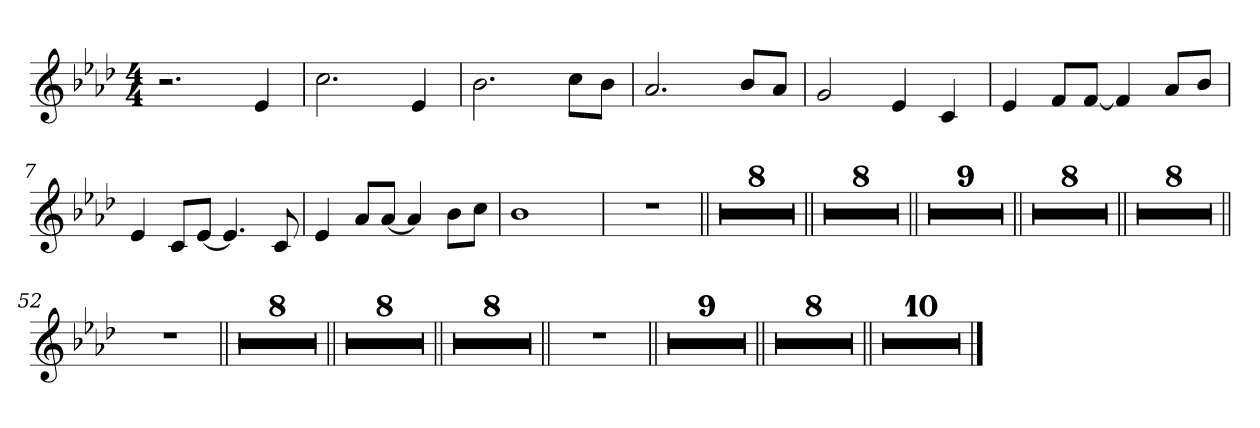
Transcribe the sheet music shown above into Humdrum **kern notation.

**kern
*part1
*staff1
!!LO:PB:g=z
*clefG2
*k[b-e-a-d-]
*A-:
*M4/4
*MM60
=1
2.r
4e-i/
=2
2.cci\
4e-i/
=3
2.b-i\
8cci\L
8b-i\J
=4
2.a-i/
8b-i/L
8a-i/J
=5
2gi/
4e-i/
4ci/
=6
4e-i/
8fi/L
[<8fi/J
4fi/]
8a-i/L
8b-i/J
!!LO:LB:g=z
=7
4e-i/
8ci/L
[<8e-i/J
4.e-i/]
8ci/
=8
4e-i/
8a-i/L
[<8a-i/J
4a-i/]
8b-i\L
8cci\J
=9
1b-i
=10
1r
=11||
1r
=12
1r
=13
1r
=14
1r
!!LO:LB:g=z
=15
1r
=16
1r
=17
1r
=18
1r
=19||
1r
=20
1r
=21
1r
=22
1r
=23
1r
=24
1r
!!LO:LB:g=z
=25
1r
=26
1r
=27||
1r
=28
1r
=29
1r
=30
1r
=31
1r
=32
1r
=33
1r
=34
1r
!!LO:LB:g=z
=35
1r
=36||
1r
=37
1r
=38
1r
=39
1r
=40
1r
=41
1r
=42
1r
=43
1r
=44||
1r
!!LO:LB:g=z
=45
1r
=46
1r
=47
1r
=48
1r
=49
1r
=50
1r
=51
1r
=52||
1r
=53||
1r
=54
1r
!!LO:LB:g=z
=55
1r
=56
1r
=57
1r
=58
1r
=59
1r
=60
1r
=61||
1r
=62
1r
=63
1r
=64
1r
!!LO:LB:g=z
=65
1r
=66
1r
=67
1r
=68
1r
=69||
1r
=70
1r
=71
1r
=72
1r
=73
1r
=74
1r
!!LO:LB:g=z
=75
1r
=76
1r
=77||
1r
=78||
1r
=79
1r
=80
1r
=81
1r
=82
1r
=83
1r
=84
1r
!!LO:LB:g=z
=85
1r
=86
1r
=87||
1r
=88
1r
=89
1r
=90
1r
=91
1r
=92
1r
=93
1r
=94
1r
!!LO:LB:g=z
=95||
1r
=96
1r
=97
1r
=98
1r
=99
1r
=100
1r
=101
1r
=102
1r
=103
1r
=104
1r
==
*-
